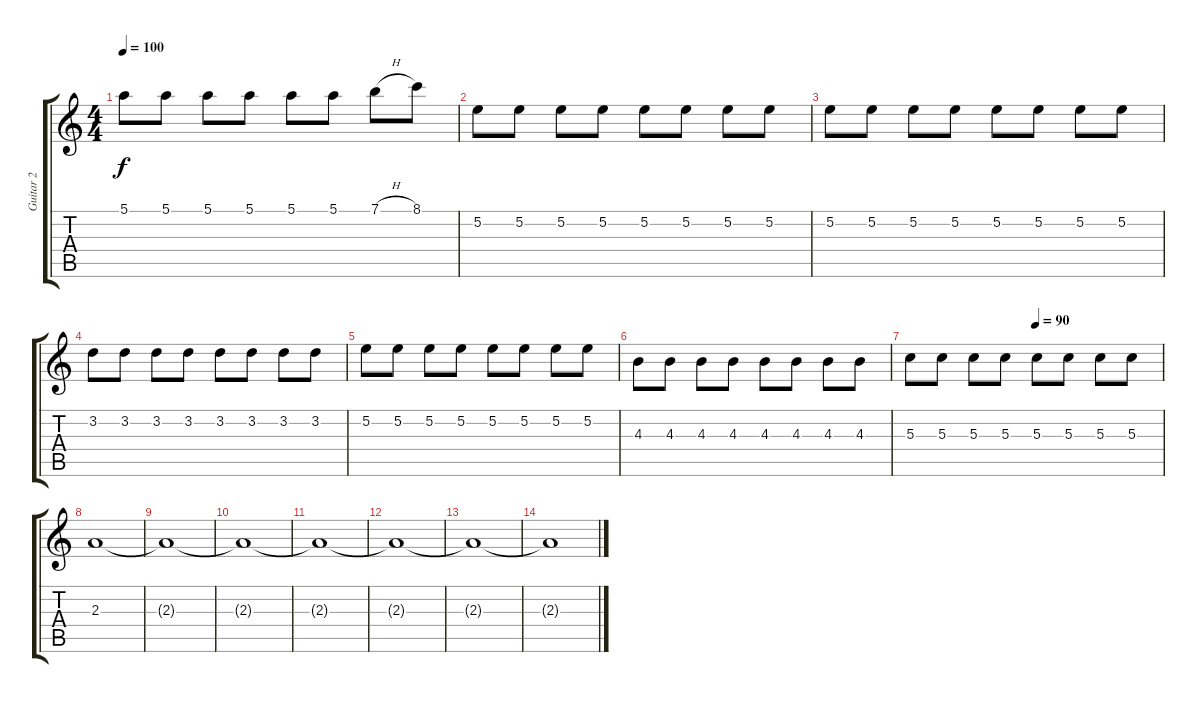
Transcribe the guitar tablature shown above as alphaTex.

\track ("Guitar 2" "Guitar 2") {instrument acousticguitarnylon}
\staff {score tabs}
\tuning (E4 B3 G3 D3 A2 E2) {hide}
\ts (4 4)
\tempo 100
\clef g2
\ks c
5.1.8{dy f} 5.1.8 5.1.8 5.1.8 5.1.8 5.1.8 7.1{h}.8 8.1.8 |
5.2.8 5.2.8 5.2.8 5.2.8 5.2.8 5.2.8 5.2.8 5.2.8 |
5.2.8 5.2.8 5.2.8 5.2.8 5.2.8 5.2.8 5.2.8 5.2.8 |
3.2.8 3.2.8 3.2.8 3.2.8 3.2.8 3.2.8 3.2.8 3.2.8 |
5.2.8 5.2.8 5.2.8 5.2.8 5.2.8 5.2.8 5.2.8 5.2.8 |
4.3.8 4.3.8 4.3.8 4.3.8 4.3.8 4.3.8 4.3.8 4.3.8 |
\tempo (90 0.5)
5.3.8 5.3.8 5.3.8 5.3.8 5.3.8 5.3.8 5.3.8 5.3.8 |
2.3.1{volume 6} |
2.3{t}.1 |
2.3{t}.1{volume 3} |
2.3{t}.1 |
2.3{t}.1{volume 1} |
2.3{t}.1 |
2.3{t}.1{volume 0}
